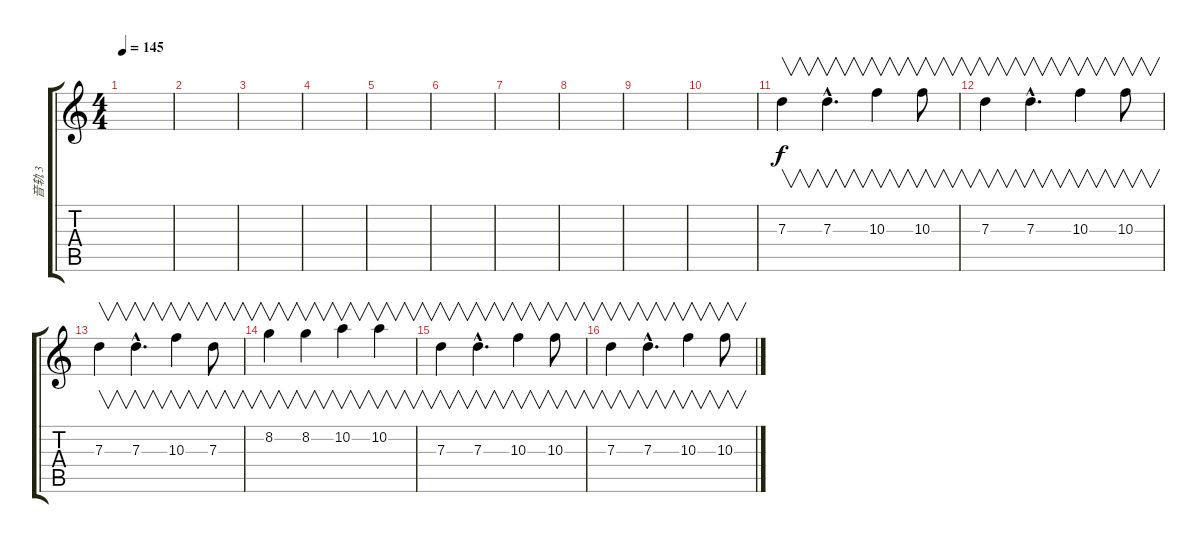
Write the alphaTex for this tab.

\track ("音轨 3" "音轨 3") {instrument distortionguitar}
\staff {score tabs}
\tuning (E4 B3 G3 D3 A2 E2) {hide}
\ts (4 4)
\tempo 145
\clef g2
\ks c
|
|
|
|
|
|
|
|
|
|
7.3.4{v} 7.3{hac}.4{v d} 10.3.4{v} 10.3.8{v} |
7.3.4{v} 7.3{hac}.4{v d} 10.3.4{v} 10.3.8{v} |
7.3.4{v} 7.3{hac}.4{v d} 10.3.4{v} 7.3.8{v} |
8.2.4{v} 8.2.4{v} 10.2.4{v} 10.2.4{v} |
7.3.4{v} 7.3{hac}.4{v d} 10.3.4{v} 10.3.8{v} |
7.3.4{v} 7.3{hac}.4{v d} 10.3.4{v} 10.3.8{v}
